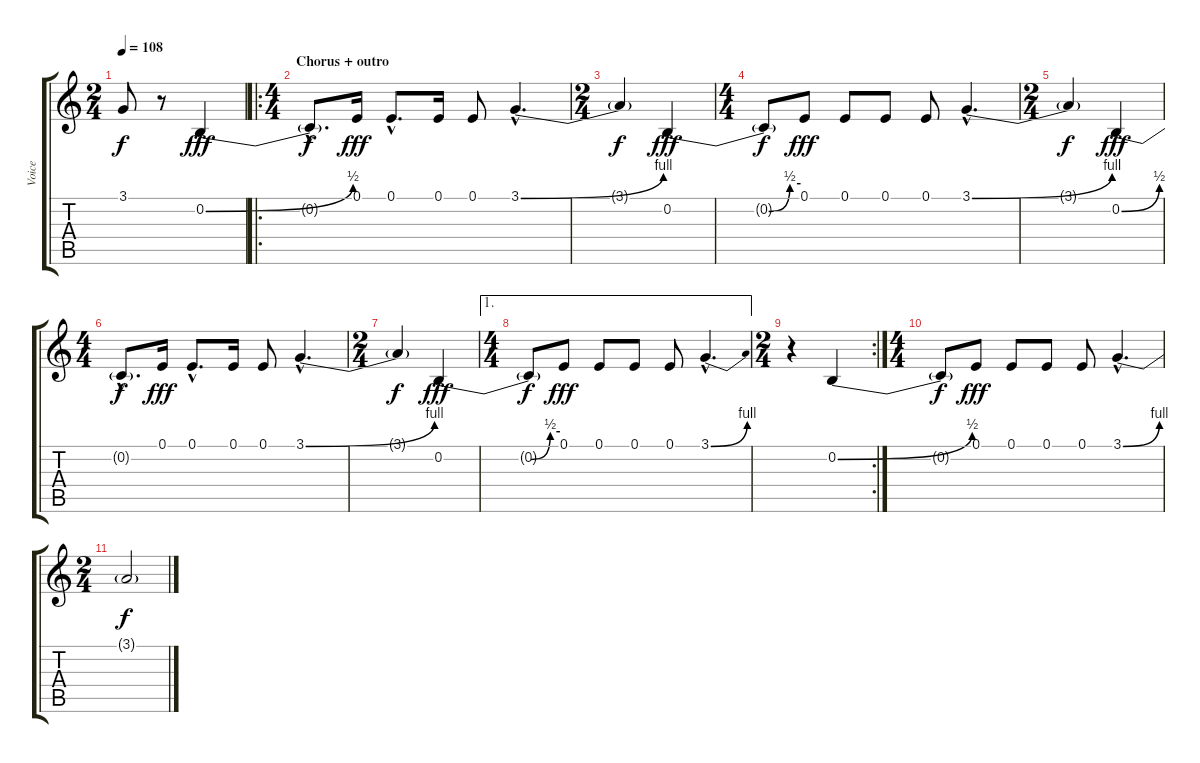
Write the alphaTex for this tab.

\track ("Voice" "Voice") {instrument fiddle}
\staff {score tabs}
\tuning (E4 B3 G3 D3 A2 E2) {hide}
\ts (2 4)
\tempo 108
\clef g2
\ks c
3.1{t}.8{dy f} r.8 0.2{be (bend 0 0 60 2)}.4{dy fff volume 12} |
\ro
\ts (4 4)
\section ("" "Chorus + outro")
0.2{hac t}.8{d dy f} 0.1.16{dy fff} 0.1{hac}.8{d} 0.1.16 0.1.8 3.1{be (bend 0 0 60 4) hac}.4{d} |
\ts (2 4)
3.1{t}.4{dy f} 0.2{be (custom 0 0 45 0 55 2 60 2)}.4{dy fff} |
\ts (4 4)
0.2{t}.8{dy f} 0.1.8{dy fff} 0.1.8 0.1.8 0.1.8 3.1{be (bend 0 0 60 4) hac}.4{d} |
\ts (2 4)
3.1{t}.4{dy f} 0.2{be (bend 0 0 60 2)}.4{dy fff} |
\ts (4 4)
0.2{hac t}.8{d dy f} 0.1.16{dy fff} 0.1{hac}.8{d} 0.1.16 0.1.8 3.1{be (bend 0 0 60 4) hac}.4{d} |
\ts (2 4)
3.1{t}.4{dy f} 0.2{be (custom 0 0 45 0 55 2 60 2)}.4{dy fff} |
\ae 1
\ts (4 4)
0.2{t}.8{dy f} 0.1.8{dy fff} 0.1.8 0.1.8 0.1.8 3.1{be (bend 0 0 60 4) hac}.4{d} |
\rc 2
\ts (2 4)
r.4 0.2{be (bend 0 0 60 2)}.4 |
\ts (4 4)
0.2{t}.8{dy f volume 16} 0.1.8{dy fff} 0.1.8 0.1.8 0.1.8 3.1{be (bend 0 0 60 4) hac}.4{d} |
\ts (2 4)
3.1{t}.2{dy f}
